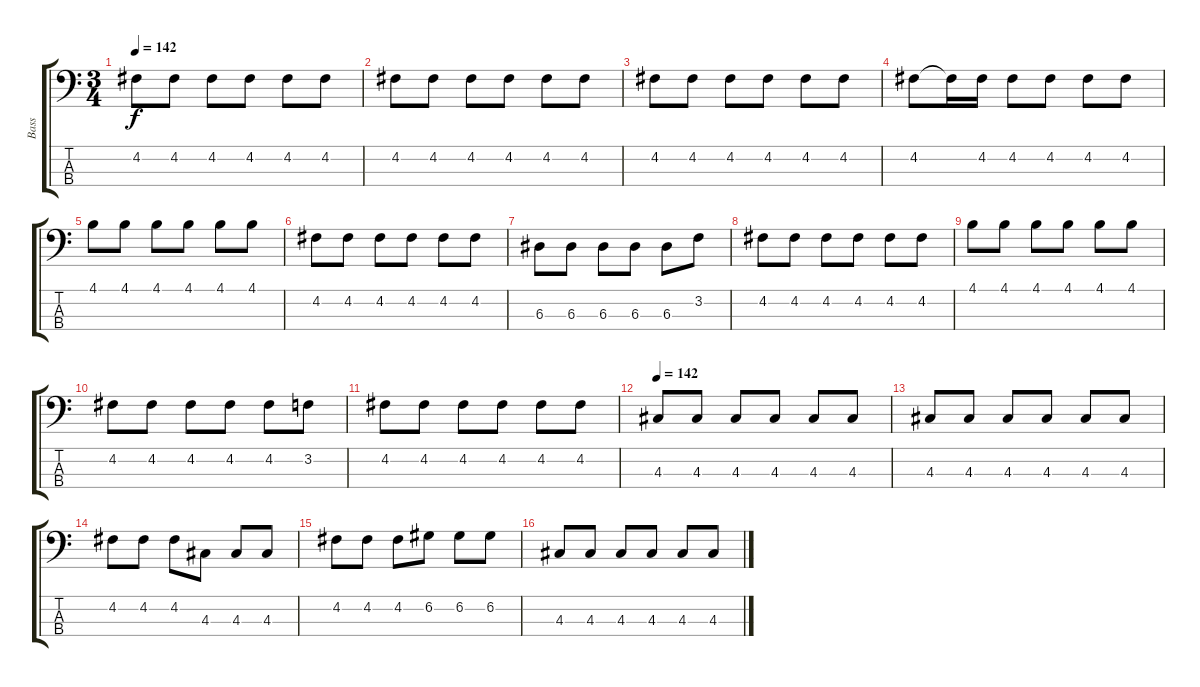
\track ("Bass" "Bass") {instrument electricbasspick}
\staff {score tabs}
\tuning (G2 D2 A1 E1) {hide}
\ts (3 4)
\tempo 142
\clef f4
\ks c
4.2.8{dy f} 4.2.8 4.2.8 4.2.8 4.2.8 4.2.8 |
4.2.8 4.2.8 4.2.8 4.2.8 4.2.8 4.2.8 |
4.2.8 4.2.8 4.2.8 4.2.8 4.2.8 4.2.8 |
4.2.8 4.2{t}.16 4.2.16 4.2.8 4.2.8 4.2.8 4.2.8 |
4.1.8 4.1.8 4.1.8 4.1.8 4.1.8 4.1.8 |
4.2.8 4.2.8 4.2.8 4.2.8 4.2.8 4.2.8 |
6.3.8 6.3.8 6.3.8 6.3.8 6.3.8 3.2.8 |
4.2.8 4.2.8 4.2.8 4.2.8 4.2.8 4.2.8 |
4.1.8 4.1.8 4.1.8 4.1.8 4.1.8 4.1.8 |
4.2.8 4.2.8 4.2.8 4.2.8 4.2.8 3.2.8 |
4.2.8 4.2.8 4.2.8 4.2.8 4.2.8 4.2.8 |
\tempo 142
4.3.8 4.3.8 4.3.8 4.3.8 4.3.8 4.3.8 |
4.3.8 4.3.8 4.3.8 4.3.8 4.3.8 4.3.8 |
4.2.8 4.2.8 4.2.8 4.3.8 4.3.8 4.3.8 |
4.2.8 4.2.8 4.2.8 6.2.8 6.2.8 6.2.8 |
4.3.8 4.3.8 4.3.8 4.3.8 4.3.8 4.3.8
